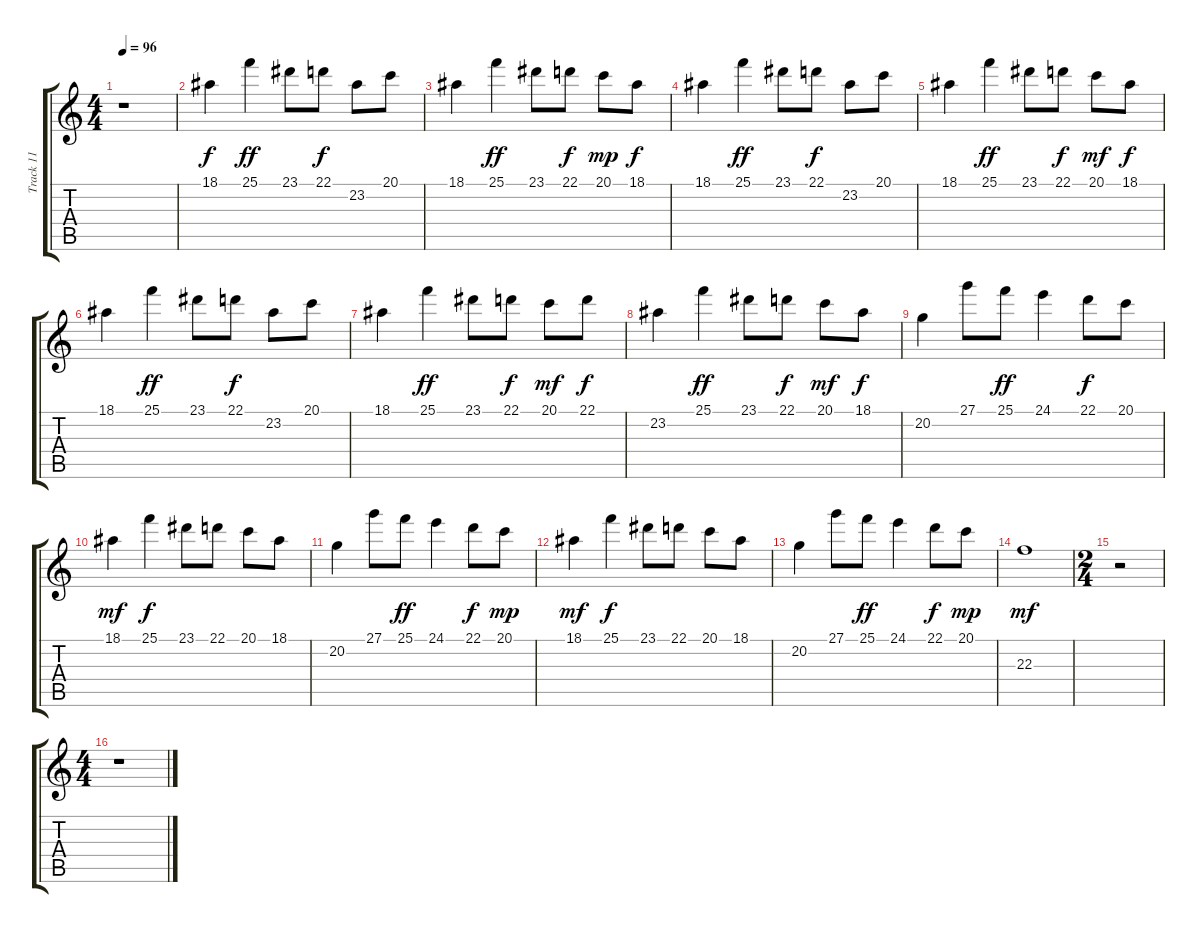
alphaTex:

\track ("Track 11" "Track 11") {instrument acousticgrandpiano}
\staff {score tabs}
\tuning (E4 B3 G3 D3 A2 E2) {hide}
\ts (4 4)
\tempo 96
\clef g2
\ks c
r.1{dy mf} |
18.1.4{dy f} 25.1.4{dy ff} 23.1.8 22.1.8{dy f} 23.2.8 20.1.8 |
18.1.4 25.1.4{dy ff} 23.1.8 22.1.8{dy f} 20.1.8{dy mp} 18.1.8{dy f} |
18.1.4 25.1.4{dy ff} 23.1.8 22.1.8{dy f} 23.2.8 20.1.8 |
18.1.4 25.1.4{dy ff} 23.1.8 22.1.8{dy f} 20.1.8{dy mf} 18.1.8{dy f} |
18.1.4 25.1.4{dy ff} 23.1.8 22.1.8{dy f} 23.2.8 20.1.8 |
18.1.4 25.1.4{dy ff} 23.1.8 22.1.8{dy f} 20.1.8{dy mf} 22.1.8{dy f} |
23.2.4 25.1.4{dy ff} 23.1.8 22.1.8{dy f} 20.1.8{dy mf} 18.1.8{dy f} |
20.2.4 27.1.8 25.1.8{dy ff} 24.1.4 22.1.8{dy f} 20.1.8 |
18.1.4{dy mf} 25.1.4{dy f} 23.1.8 22.1.8 20.1.8 18.1.8 |
20.2.4 27.1.8 25.1.8{dy ff} 24.1.4 22.1.8{dy f} 20.1.8{dy mp} |
18.1.4{dy mf} 25.1.4{dy f} 23.1.8 22.1.8 20.1.8 18.1.8 |
20.2.4 27.1.8 25.1.8{dy ff} 24.1.4 22.1.8{dy f} 20.1.8{dy mp} |
22.3.1{dy mf} |
\ts (2 4)
r.2 |
\ts (4 4)
r.1
